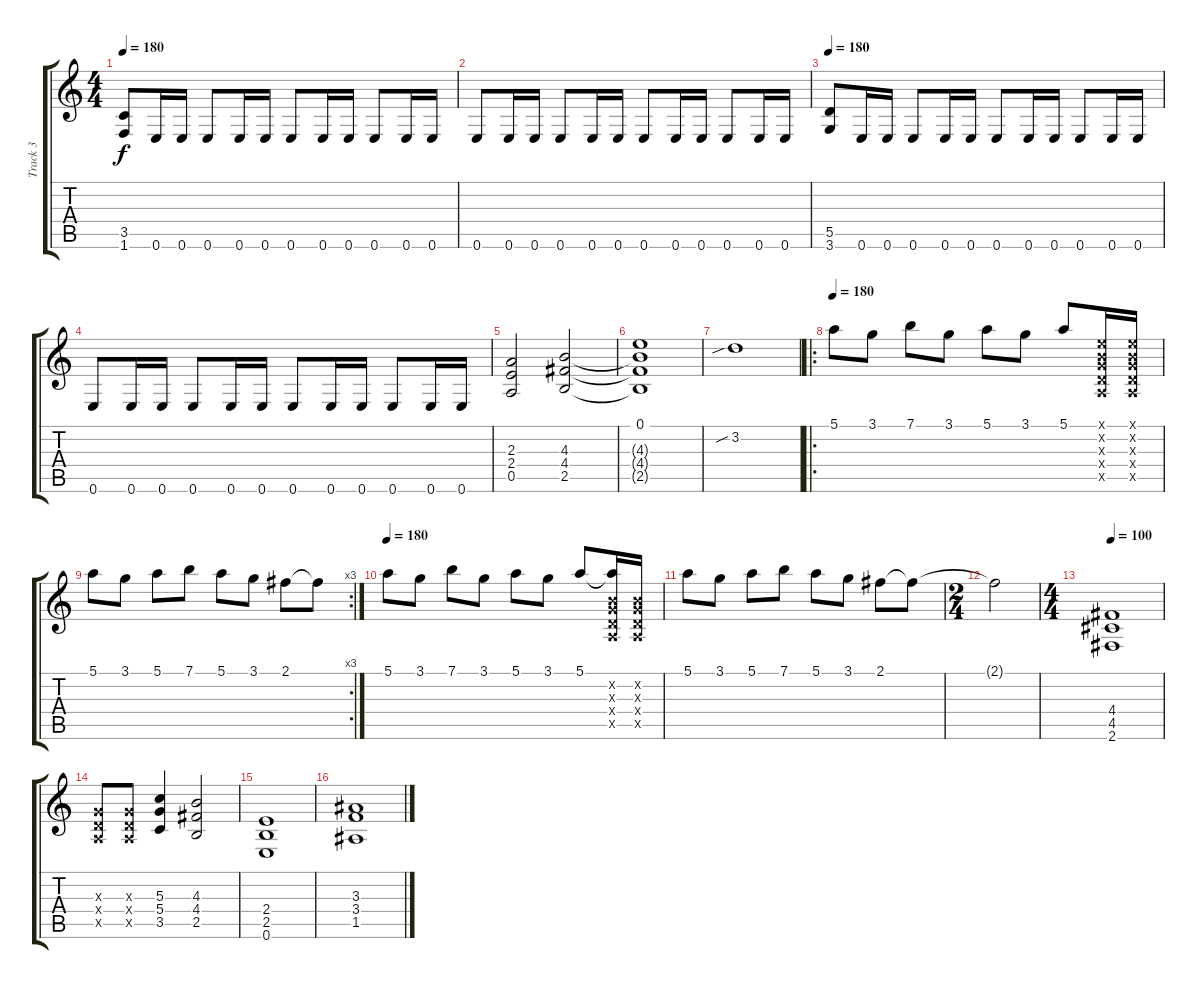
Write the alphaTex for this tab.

\track ("Track 3" "Track 3") {instrument distortionguitar}
\staff {score tabs}
\tuning (E4 B3 G3 D3 A2 E2) {hide}
\ts (4 4)
\tempo 180
\clef g2
\ks c
(3.5 1.6).8{dy f} 0.6.16 0.6.16 0.6.8 0.6.16 0.6.16 0.6.8 0.6.16 0.6.16 0.6.8 0.6.16 0.6.16 |
0.6.8 0.6.16 0.6.16 0.6.8 0.6.16 0.6.16 0.6.8 0.6.16 0.6.16 0.6.8 0.6.16 0.6.16 |
\tempo 180
(5.5 3.6).8 0.6.16 0.6.16 0.6.8 0.6.16 0.6.16 0.6.8 0.6.16 0.6.16 0.6.8 0.6.16 0.6.16 |
0.6.8 0.6.16 0.6.16 0.6.8 0.6.16 0.6.16 0.6.8 0.6.16 0.6.16 0.6.8 0.6.16 0.6.16 |
(2.3 2.4 0.5).2 (4.3 4.4 2.5).2 |
(0.1 4.3{t} 4.4{t} 2.5{t}).1 |
3.2{sib}.1 |
\ro
\tempo 180
5.1.8 3.1.8 7.1.8 3.1.8 5.1.8 3.1.8 5.1.8 (0.1{x} 0.2{x} 0.3{x} 0.4{x} 0.5{x}).16 (0.1{x} 0.2{x} 0.3{x} 0.4{x} 0.5{x}).16 |
\rc 3
5.1.8 3.1.8 5.1.8 7.1.8 5.1.8 3.1.8 2.1.8 2.1{t}.8 |
\tempo 100
\tempo 180
5.1.8 3.1.8 7.1.8 3.1.8 5.1.8 3.1.8 5.1.8 (5.1{t} 0.2{x} 0.3{x} 0.4{x} 0.5{x}).16 (0.2{x} 0.3{x} 0.4{x} 0.5{x}).16 |
5.1.8 3.1.8 5.1.8 7.1.8 5.1.8 3.1.8 2.1.8 2.1{t}.8 |
\ts (2 4)
2.1{t}.2 |
\ts (4 4)
\tempo 100
(4.4 4.5 2.6).1 |
(0.3{x} 0.4{x} 0.5{x}).8 (0.3{x} 0.4{x} 0.5{x}).8 (5.3 5.4 3.5).4 (4.3 4.4 2.5).2 |
(2.4 2.5 0.6).1 |
(3.3 3.4 1.5).1
